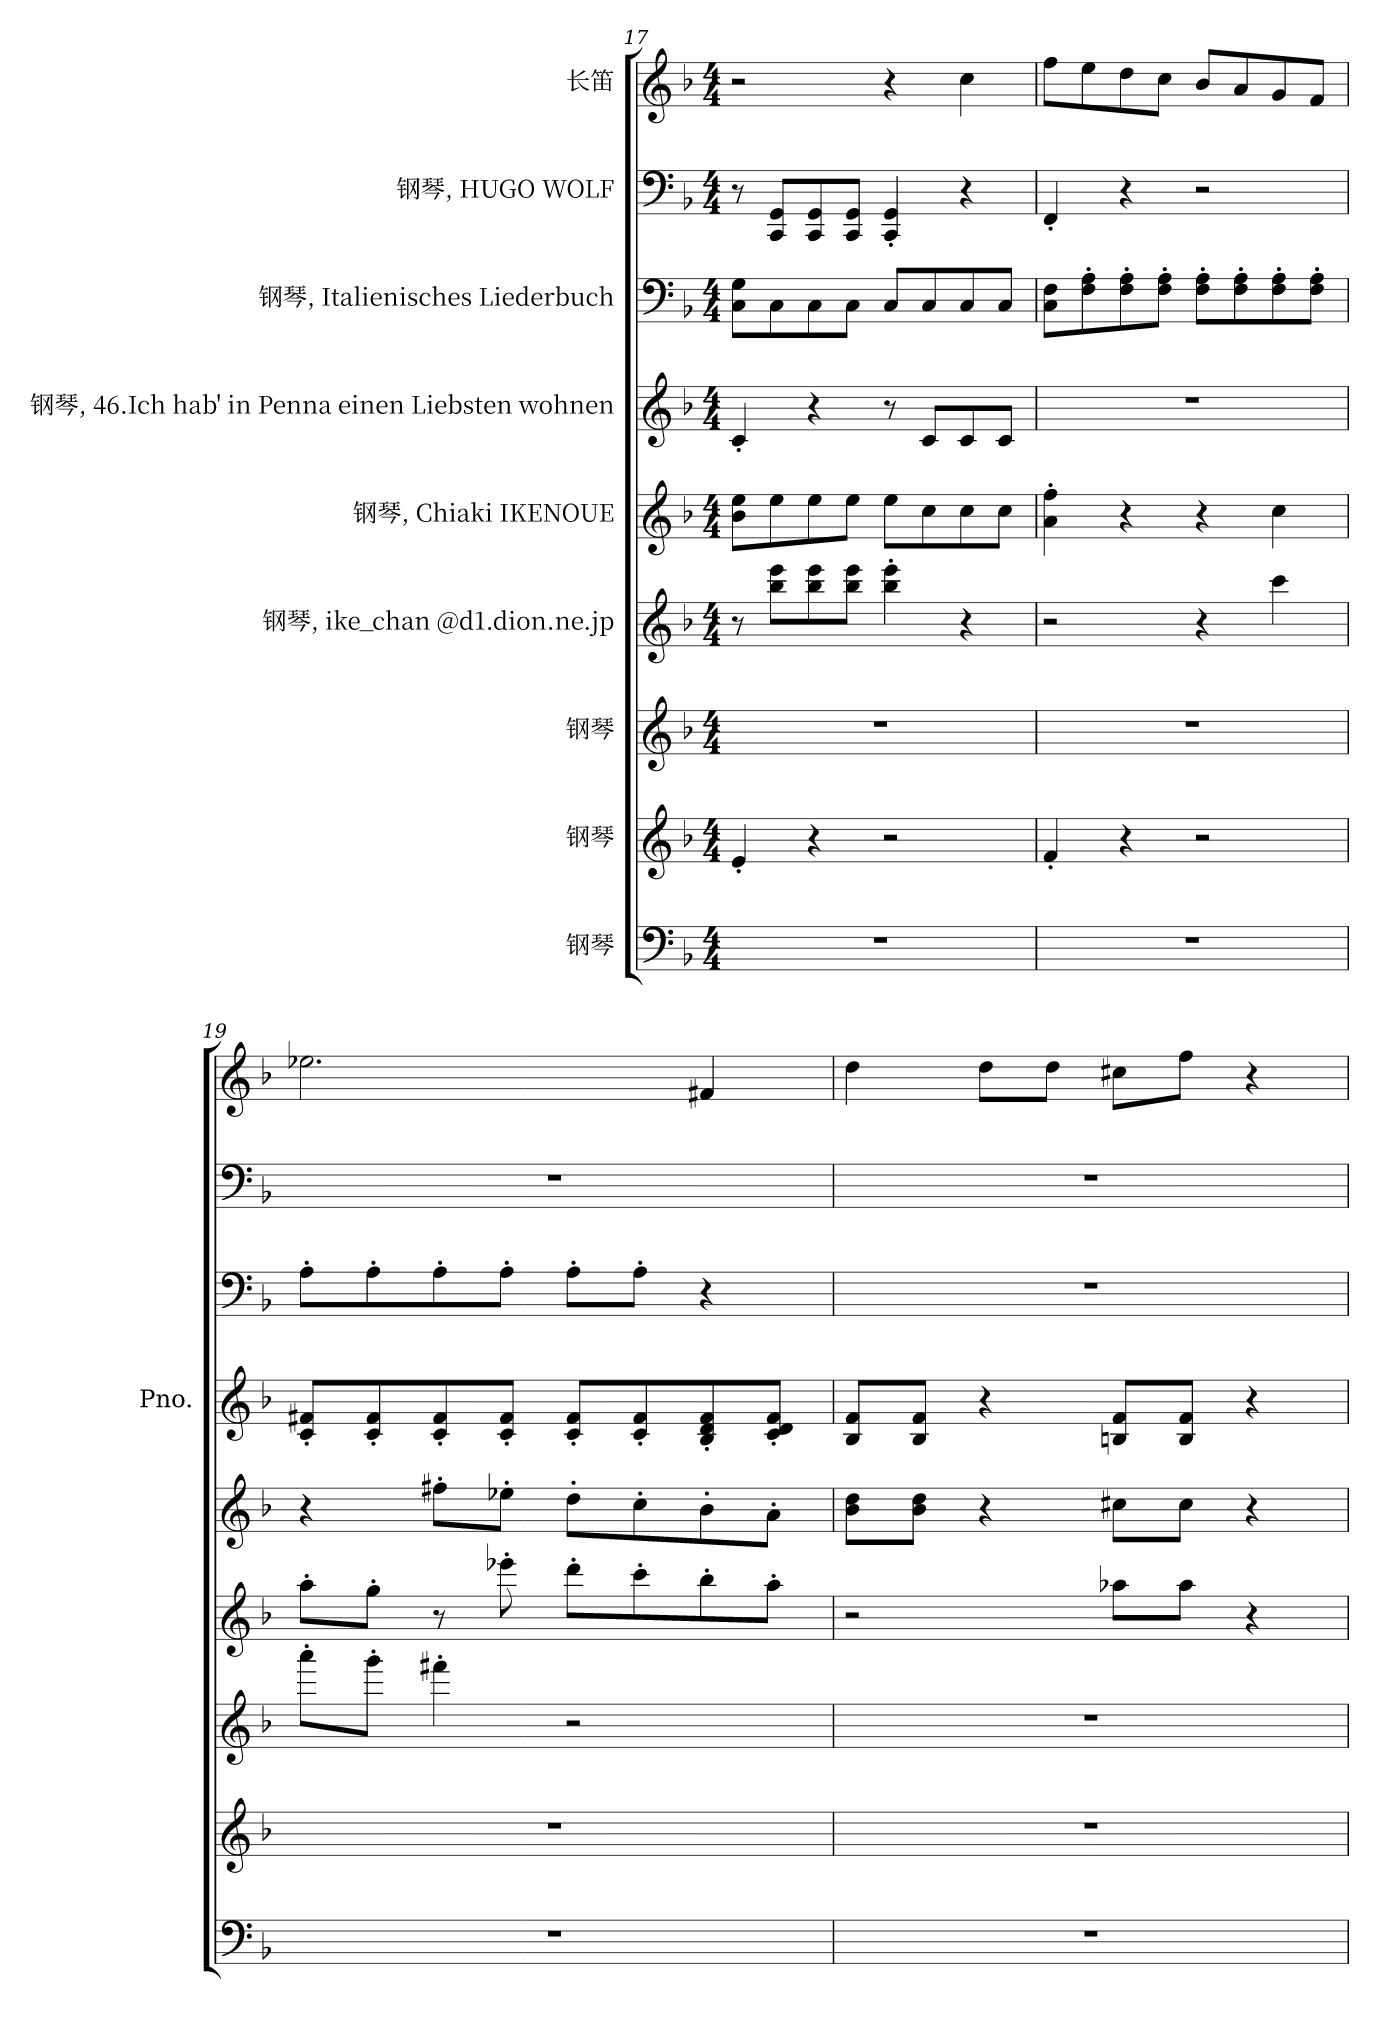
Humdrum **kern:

**kern	**kern	**kern	**kern	**kern	**kern	**kern	**kern	**kern
*part9	*part8	*part7	*part6	*part5	*part4	*part3	*part2	*part1
*staff9	*staff8	*staff7	*staff6	*staff5	*staff4	*staff3	*staff2	*staff1
*I"钢琴	*I"钢琴	*I"钢琴	*I"钢琴, ike_chan @d1.dion.ne.jp	*I"钢琴, Chiaki IKENOUE	*I"钢琴, 46.Ich hab' in Penna einen Liebsten wohnen	*I"钢琴, Italienisches Liederbuch	*I"钢琴, HUGO WOLF	*I"长笛
*	*	*	*	*	*I'Pno.	*	*	*
!!LO:PB:g=z
*clefF4	*clefG2	*clefG2	*clefG2	*clefG2	*clefG2	*clefF4	*clefF4	*clefG2
*k[b-]	*k[b-]	*k[b-]	*k[b-]	*k[b-]	*k[b-]	*k[b-]	*k[b-]	*k[b-]
*M4/4	*M4/4	*M4/4	*M4/4	*M4/4	*M4/4	*M4/4	*M4/4	*M4/4
=17	=17	=17	=17	=17	=17	=17	=17	=17
1r	4e'/	1r	8r	8b-\ 8ee\L	4c'/	8C\ 8G\L	8r	2r
.	.	.	8bb-\ 8eee\L	8ee\	.	8C\	8CC/ 8GG/L	.
.	4r	.	8bb-\ 8eee\	8ee\	4r	8C\	8CC/ 8GG/	.
.	.	.	8bb-\ 8eee\J	8ee\J	.	8C\J	8CC/ 8GG/J	.
.	2r	.	4bb-\' 4eee\'	8ee\L	8r	8C/L	4CC/' 4GG/'	4r
.	.	.	.	8cc\	8c/L	8C/	.	.
.	.	.	4r	8cc\	8c/	8C/	4r	4cc\
.	.	.	.	8cc\J	8c/J	8C/J	.	.
=18	=18	=18	=18	=18	=18	=18	=18	=18
1r	4f'/	1r	2r	4a\' 4ff\'	1r	8C\ 8F\L	4FF'/	8ff\L
.	.	.	.	.	.	8F\' 8A\'	.	8ee\
.	4r	.	.	4r	.	8F\' 8A\'	4r	8dd\
.	.	.	.	.	.	8F\' 8A\'J	.	8cc\J
.	2r	.	4r	4r	.	8F\' 8A\'L	2r	8b-/L
.	.	.	.	.	.	8F\' 8A\'	.	8a/
.	.	.	4ccc\	4cc\	.	8F\' 8A\'	.	8g/
.	.	.	.	.	.	8F\' 8A\'J	.	8f/J
=19	=19	=19	=19	=19	=19	=19	=19	=19
1r	1r	8aaa'\L	8aa'\L	4r	8c/' 8f#X/'L	8A'\L	1r	2.ee-X\
.	.	8ggg'\J	8gg'\J	.	8c/' 8f#/'	8A'\	.	.
.	.	4fff#X'\	8r	8ff#X'\L	8c/' 8f#/'	8A'\	.	.
.	.	.	8eee-X'\	8ee-X'\J	8c/' 8f#/'J	8A'\J	.	.
.	.	2r	8ddd'\L	8dd'\L	8c/' 8f#/'L	8A'\L	.	.
.	.	.	8ccc'\	8cc'\	8c/' 8f#/'	8A'\J	.	.
.	.	.	8bb-'\	8b-'\	8B-/' 8d/' 8f#/'	4r	.	4f#X/
.	.	.	8aa'\J	8a'\J	8c/' 8d/' 8f#/'J	.	.	.
=20	=20	=20	=20	=20	=20	=20	=20	=20
1r	1r	1r	2r	8b-\ 8dd\L	8B-/ 8f/L	1r	1r	4dd\
.	.	.	.	8b-\ 8dd\J	8B-/ 8f/J	.	.	.
.	.	.	.	4r	4r	.	.	8dd\L
.	.	.	.	.	.	.	.	8dd\J
.	.	.	8aa-X\L	8cc#X\L	8Bn/ 8f/L	.	.	8cc#X\L
.	.	.	8aa-\J	8cc#\J	8B/ 8f/J	.	.	8ff\J
.	.	.	4r	4r	4r	.	.	4r
=	=	=	=	=	=	=	=	=
*-	*-	*-	*-	*-	*-	*-	*-	*-
